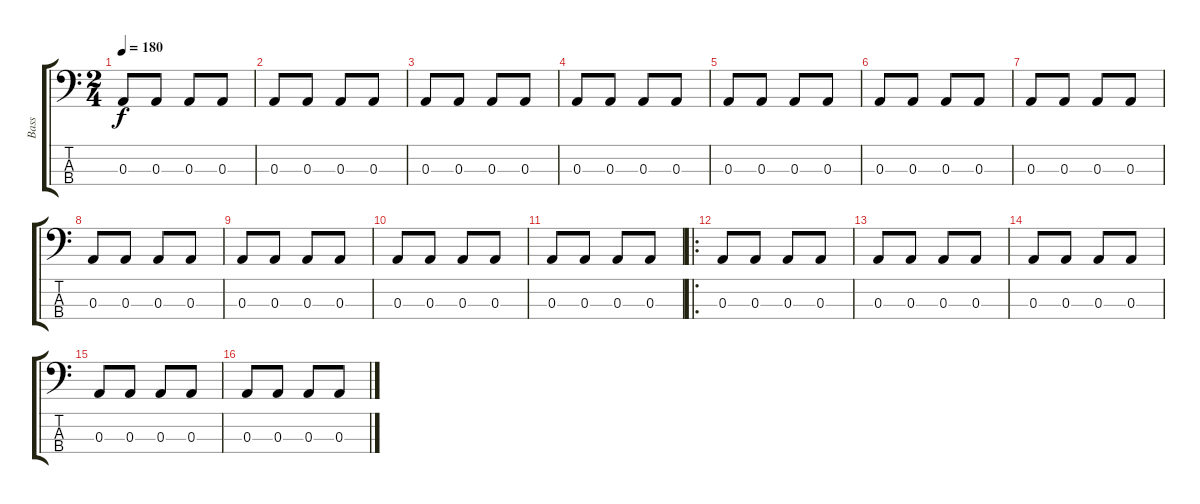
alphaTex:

\track ("Bass" "Bass") {instrument electricbassfinger}
\staff {score tabs}
\tuning (G2 D2 A1 E1) {hide}
\ts (2 4)
\tempo 180
\clef f4
\ks c
0.3.8{dy f} 0.3.8 0.3.8 0.3.8 |
0.3.8 0.3.8 0.3.8 0.3.8 |
0.3.8 0.3.8 0.3.8 0.3.8 |
0.3.8 0.3.8 0.3.8 0.3.8 |
0.3.8 0.3.8 0.3.8 0.3.8 |
0.3.8 0.3.8 0.3.8 0.3.8 |
0.3.8 0.3.8 0.3.8 0.3.8 |
0.3.8 0.3.8 0.3.8 0.3.8 |
0.3.8 0.3.8 0.3.8 0.3.8 |
0.3.8 0.3.8 0.3.8 0.3.8 |
0.3.8 0.3.8 0.3.8 0.3.8 |
\ro
0.3.8 0.3.8 0.3.8 0.3.8 |
0.3.8 0.3.8 0.3.8 0.3.8 |
0.3.8 0.3.8 0.3.8 0.3.8 |
0.3.8 0.3.8 0.3.8 0.3.8 |
0.3.8 0.3.8 0.3.8 0.3.8
